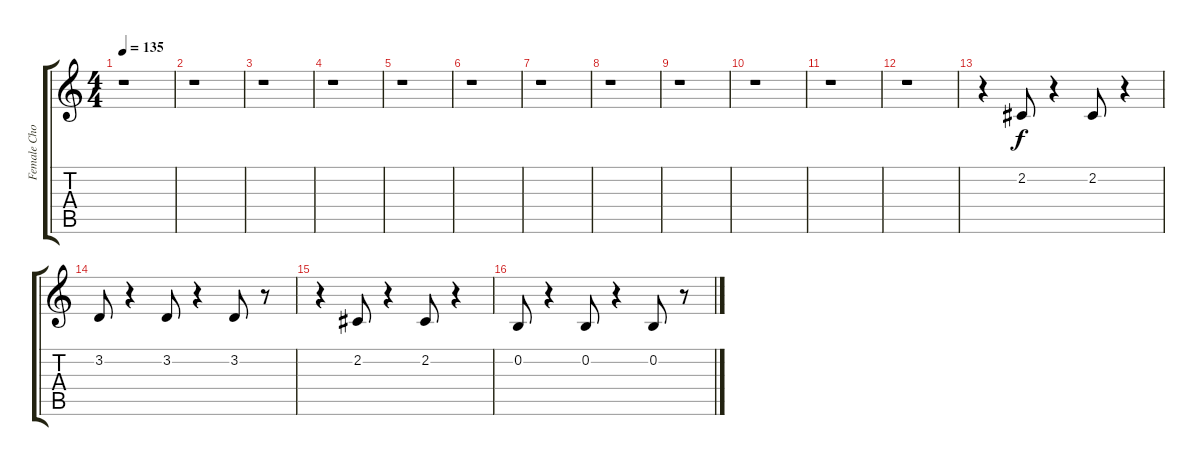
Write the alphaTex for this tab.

\track ("Female Choir" "Female Cho") {instrument choiraahs}
\staff {score tabs}
\tuning (E4 B3 G3 D3 A2 E2) {hide}
\ts (4 4)
\tempo 135
\clef g2
\ks c
r.1{dy f} |
r.1 |
r.1 |
r.1 |
r.1 |
r.1 |
r.1 |
r.1 |
r.1 |
r.1 |
r.1 |
r.1 |
r.4 2.2.8 r.4 2.2.8 r.4 |
3.2.8 r.4 3.2.8 r.4 3.2.8 r.8 |
r.4 2.2.8 r.4 2.2.8 r.4 |
0.2.8 r.4 0.2.8 r.4 0.2.8 r.8
